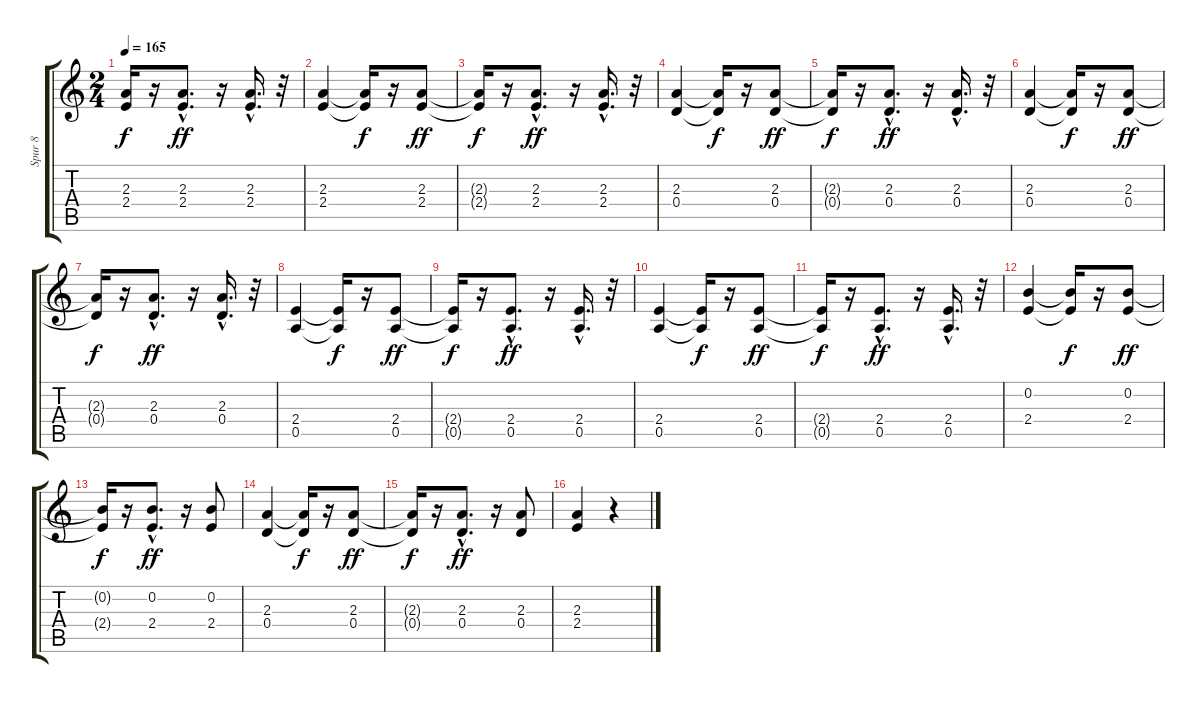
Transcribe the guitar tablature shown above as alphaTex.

\track ("Spur 8" "Spur 8") {instrument overdrivenguitar}
\staff {score tabs}
\tuning (E4 B3 G3 D3 A2 E2) {hide}
\ts (2 4)
\tempo 165
\clef g2
\ks c
(2.3{t} 2.4{t}).16{dy f} r.16 (2.3{hac} 2.4{hac}).8{d dy ff} r.16 (2.3{hac} 2.4{hac}).16{d} r.32 |
(2.3 2.4).4 (2.3{t} 2.4{t}).16{dy f} r.16 (2.3 2.4).8{dy ff} |
(2.3{t} 2.4{t}).16{dy f} r.16 (2.3{hac} 2.4{hac}).8{d dy ff} r.16 (2.3{hac} 2.4{hac}).16{d} r.32 |
(2.3 0.4).4 (2.3{t} 0.4{t}).16{dy f} r.16 (2.3 0.4).8{dy ff} |
(2.3{t} 0.4{t}).16{dy f} r.16 (2.3{hac} 0.4{hac}).8{d dy ff} r.16 (2.3{hac} 0.4{hac}).16{d} r.32 |
(2.3 0.4).4 (2.3{t} 0.4{t}).16{dy f} r.16 (2.3 0.4).8{dy ff} |
(2.3{t} 0.4{t}).16{dy f} r.16 (2.3{hac} 0.4{hac}).8{d dy ff} r.16 (2.3{hac} 0.4{hac}).16{d} r.32 |
(2.4 0.5).4 (2.4{t} 0.5{t}).16{dy f} r.16 (2.4 0.5).8{dy ff} |
(2.4{t} 0.5{t}).16{dy f} r.16 (2.4{hac} 0.5{hac}).8{d dy ff} r.16 (2.4{hac} 0.5{hac}).16{d} r.32 |
(2.4 0.5).4 (2.4{t} 0.5{t}).16{dy f} r.16 (2.4 0.5).8{dy ff} |
(2.4{t} 0.5{t}).16{dy f} r.16 (2.4{hac} 0.5{hac}).8{d dy ff} r.16 (2.4{hac} 0.5{hac}).16{d} r.32 |
(0.2 2.4).4 (0.2{t} 2.4{t}).16{dy f} r.16 (0.2 2.4).8{dy ff} |
(0.2{t} 2.4{t}).16{dy f} r.16 (0.2{hac} 2.4{hac}).8{d dy ff} r.16 (0.2 2.4).8 |
(2.3 0.4).4 (2.3{t} 0.4{t}).16{dy f} r.16 (2.3 0.4).8{dy ff} |
(2.3{t} 0.4{t}).16{dy f} r.16 (2.3{hac} 0.4{hac}).8{d dy ff} r.16 (2.3 0.4).8 |
(2.3 2.4).4 r.4
